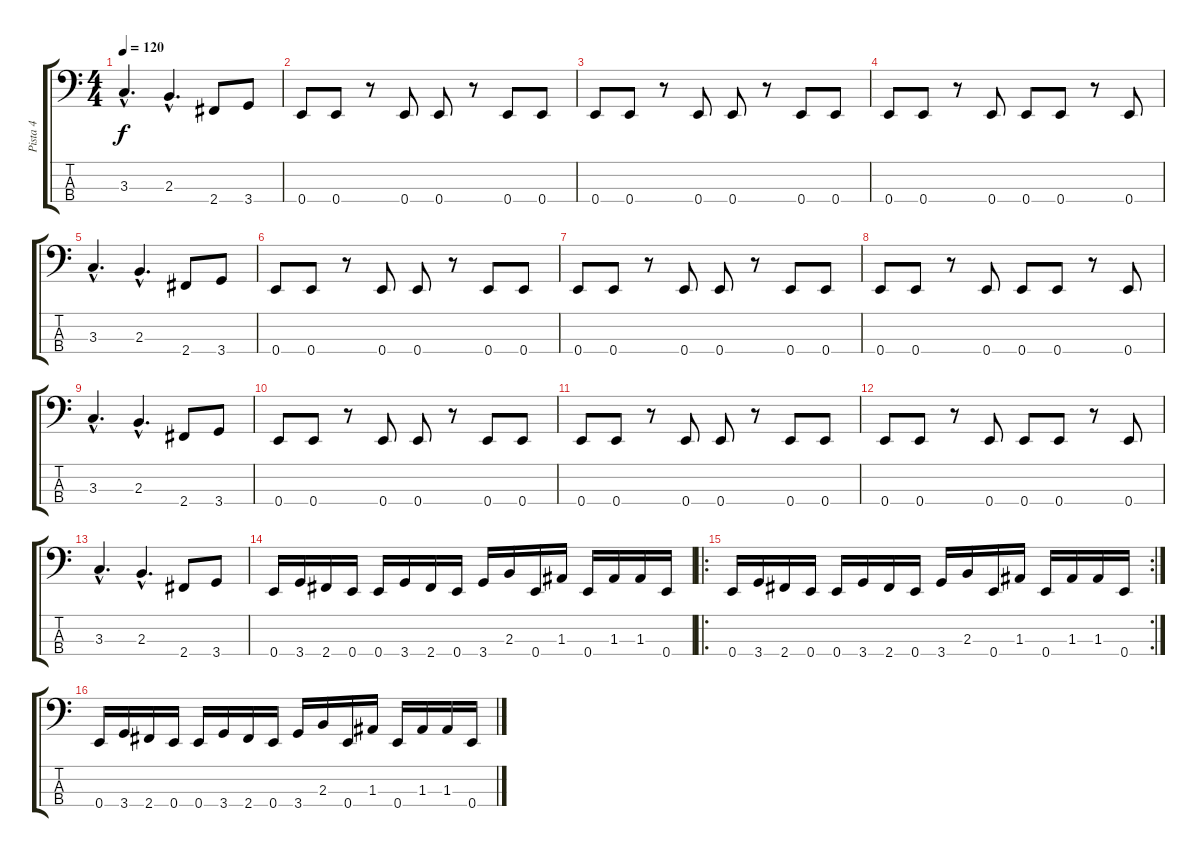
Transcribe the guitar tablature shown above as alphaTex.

\track ("Pista 4" "Pista 4") {instrument electricbassfinger}
\staff {score tabs}
\tuning (G2 D2 A1 E1) {hide}
\ts (4 4)
\tempo 120
\clef f4
\ks c
3.3{hac}.4{d dy f} 2.3{hac}.4{d} 2.4.8 3.4.8 |
0.4.8 0.4.8 r.8 0.4.8 0.4.8 r.8 0.4.8 0.4.8 |
0.4.8 0.4.8 r.8 0.4.8 0.4.8 r.8 0.4.8 0.4.8 |
0.4.8 0.4.8 r.8 0.4.8 0.4.8 0.4.8 r.8 0.4.8 |
3.3{hac}.4{d} 2.3{hac}.4{d} 2.4.8 3.4.8 |
0.4.8 0.4.8 r.8 0.4.8 0.4.8 r.8 0.4.8 0.4.8 |
0.4.8 0.4.8 r.8 0.4.8 0.4.8 r.8 0.4.8 0.4.8 |
0.4.8 0.4.8 r.8 0.4.8 0.4.8 0.4.8 r.8 0.4.8 |
3.3{hac}.4{d} 2.3{hac}.4{d} 2.4.8 3.4.8 |
0.4.8 0.4.8 r.8 0.4.8 0.4.8 r.8 0.4.8 0.4.8 |
0.4.8 0.4.8 r.8 0.4.8 0.4.8 r.8 0.4.8 0.4.8 |
0.4.8 0.4.8 r.8 0.4.8 0.4.8 0.4.8 r.8 0.4.8 |
3.3{hac}.4{d} 2.3{hac}.4{d} 2.4.8 3.4.8 |
0.4.16 3.4.16 2.4.16 0.4.16 0.4.16 3.4.16 2.4.16 0.4.16 3.4.16 2.3.16 0.4.16 1.3.16 0.4.16 1.3.16 1.3.16 0.4.16 |
\ro
\rc 2
0.4.16 3.4.16 2.4.16 0.4.16 0.4.16 3.4.16 2.4.16 0.4.16 3.4.16 2.3.16 0.4.16 1.3.16 0.4.16 1.3.16 1.3.16 0.4.16 |
0.4.16 3.4.16 2.4.16 0.4.16 0.4.16 3.4.16 2.4.16 0.4.16 3.4.16 2.3.16 0.4.16 1.3.16 0.4.16 1.3.16 1.3.16 0.4.16
